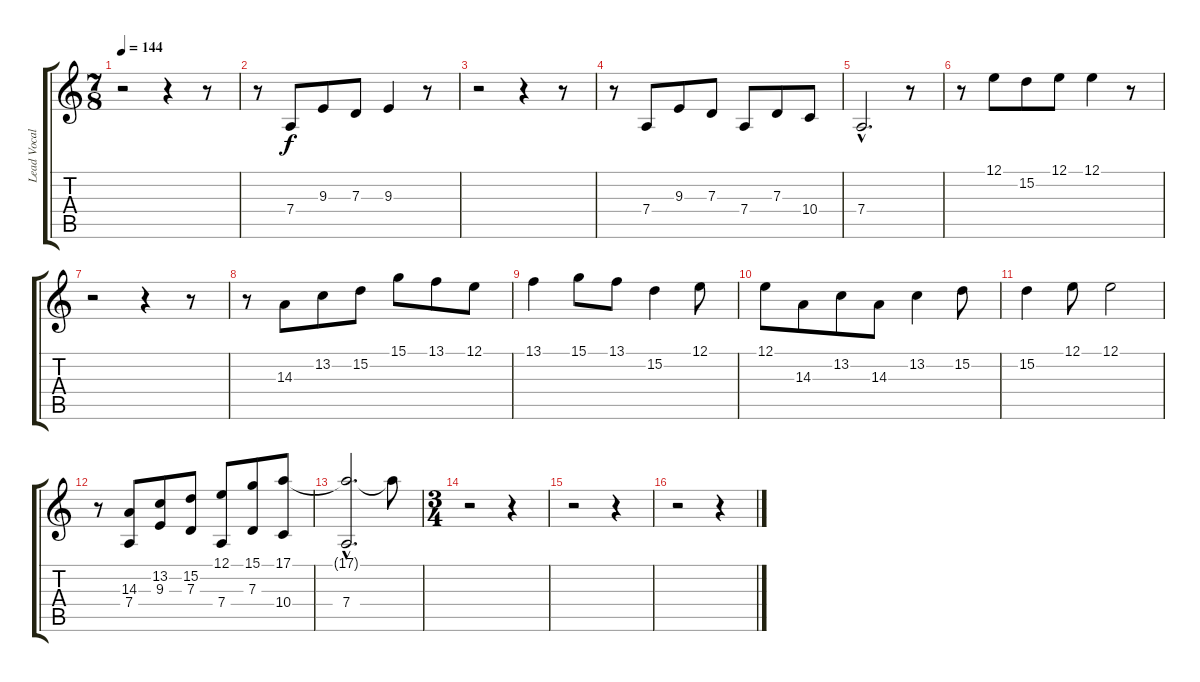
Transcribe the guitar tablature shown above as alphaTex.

\track ("Lead Vocals" "Lead Vocal") {instrument lead6voice}
\staff {score tabs}
\tuning (E4 B3 G3 D3 A2 E2) {hide}
\ts (7 8)
\tempo 144
\clef g2
\ks c
r.2{dy fff} r.4 r.8 |
\section ("" "")
r.8 7.4.8{dy f} 9.3.8 7.3.8 9.3.4 r.8 |
r.2 r.4 r.8 |
r.8 7.4.8 9.3.8 7.3.8 7.4.8 7.3.8 10.4.8 |
7.4{hac}.2{d} r.8 |
r.8 12.1.8 15.2.8 12.1.8 12.1.4 r.8 |
r.2 r.4 r.8 |
r.8 14.3.8 13.2.8 15.2.8 15.1.8 13.1.8 12.1.8 |
13.1.4 15.1.8 13.1.8 15.2.4 12.1.8 |
12.1.8 14.3.8 13.2.8 14.3.8 13.2.4 15.2.8 |
15.2.4 12.1.8 12.1.2 |
r.8 (14.3 7.4).8 (13.2 9.3).8 (15.2 7.3).8 (12.1 7.4).8 (15.1 7.3).8 (17.1 10.4).8 |
(17.1{hac t} 7.4{hac}).2{d} 17.1{t}.8 |
\ts (3 4)
\section ("" "")
r.2 r.4 |
r.2 r.4 |
r.2 r.4
